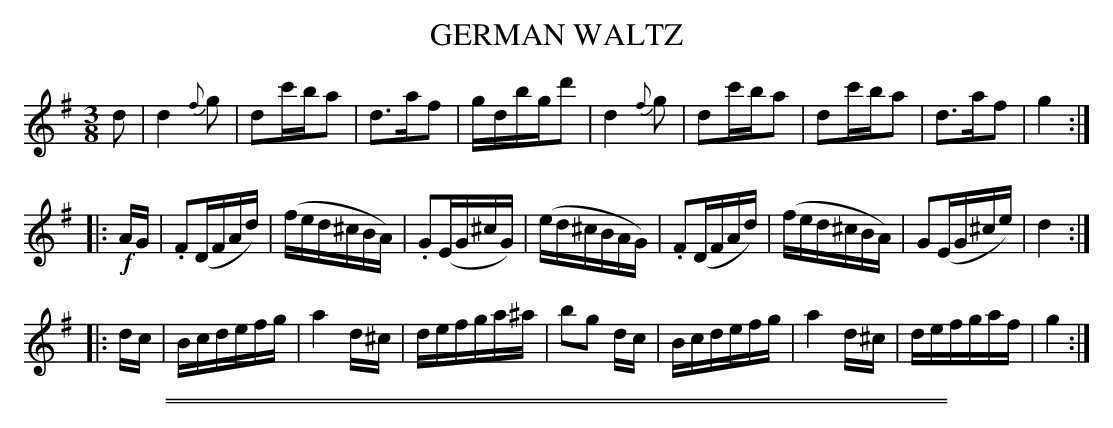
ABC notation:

X:1
T: GERMAN WALTZ
M: 3/8
L: 1/16
K: G
d2 |\
d4{f}g2 | d2c'ba2 | d3af2 | gdbgd'2 |\
d4{f}g2 | d2c'ba2 | d2c'ba2 | d3af2 | g4 :|
|: !f!AG |\
.F2(DFAd) | (fed^cBA) | .G2(EG^cG) | (ed^cBAG) |\
.F2(DFAd) | (fed^cBA) | G2(EG^ce) | d4 :|
|: dc |\
Bcdefg | a4d^c | defga^a | b2g2 dc |\
Bcdefg | a4d^c | defgaf | g4 :|
